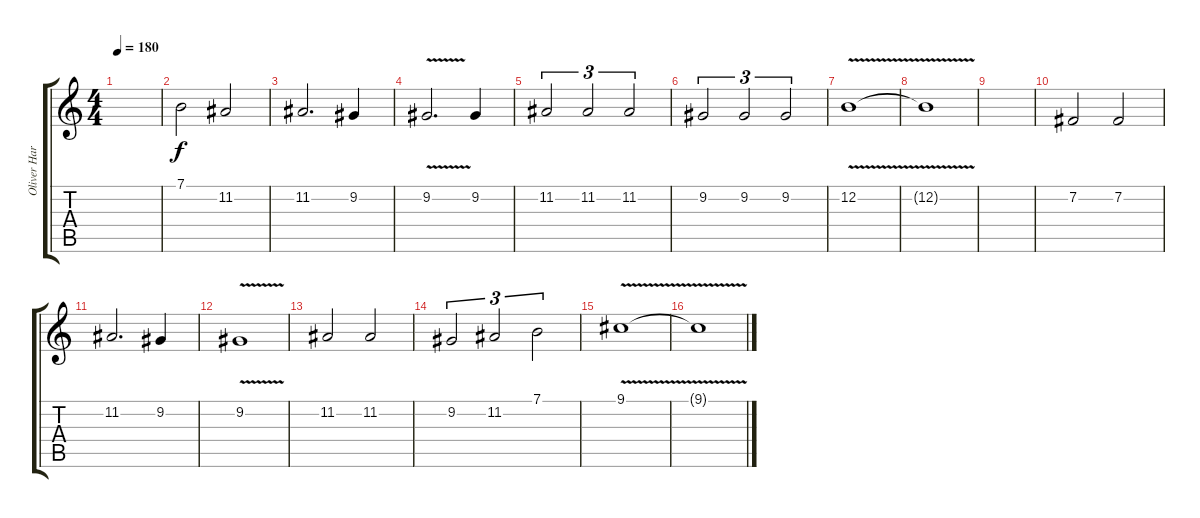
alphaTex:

\track ("Oliver Hartmann" "Oliver Har") {instrument synthvoice}
\staff {score tabs}
\tuning (E4 B3 G3 D3 A2 E2) {hide}
\ts (4 4)
\tempo 180
\clef g2
\ks c
|
7.1.2 11.2.2 |
11.2.2{d} 9.2.4 |
9.2{v}.2{d} 9.2.4 |
11.2.2{tu (3 2)} 11.2.2{tu (3 2)} 11.2.2{tu (3 2)} |
9.2.2{tu (3 2)} 9.2.2{tu (3 2)} 9.2.2{tu (3 2)} |
12.2{v}.1 |
12.2{t}.1 |
|
7.2.2 7.2.2 |
11.2.2{d} 9.2.4 |
9.2{v}.1 |
11.2.2 11.2.2 |
9.2.2{tu (3 2)} 11.2.2{tu (3 2)} 7.1.2{tu (3 2)} |
9.1{v}.1 |
9.1{t}.1
